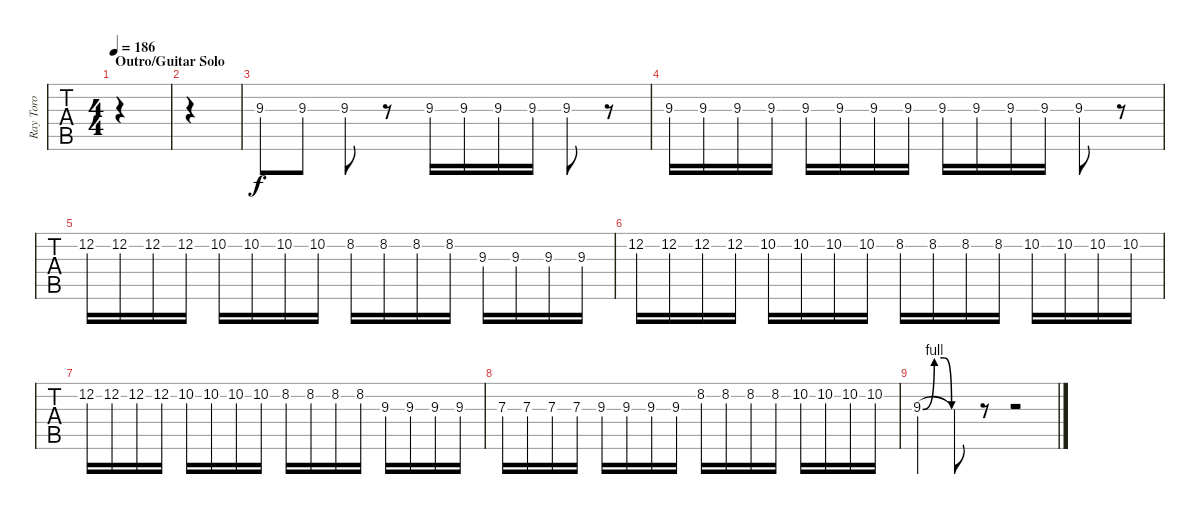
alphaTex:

\track ("Ray Toro" "Ray Toro") {instrument distortionguitar}
\staff {tabs}
\tuning (E4 B3 G3 D3 A2 E2) {hide}
\ts (4 4)
\section ("" "Outro/Guitar Solo")
\tempo 186
\clef g2
\ks c
|
|
9.3.8 9.3.8 9.3.8 r.8 9.3.16 9.3.16 9.3.16 9.3.16 9.3.8 r.8 |
9.3.16 9.3.16 9.3.16 9.3.16 9.3.16 9.3.16 9.3.16 9.3.16 9.3.16 9.3.16 9.3.16 9.3.16 9.3.8 r.8 |
12.2.16 12.2.16 12.2.16 12.2.16 10.2.16 10.2.16 10.2.16 10.2.16 8.2.16 8.2.16 8.2.16 8.2.16 9.3.16 9.3.16 9.3.16 9.3.16 |
12.2.16 12.2.16 12.2.16 12.2.16 10.2.16 10.2.16 10.2.16 10.2.16 8.2.16 8.2.16 8.2.16 8.2.16 10.2.16 10.2.16 10.2.16 10.2.16 |
12.2.16 12.2.16 12.2.16 12.2.16 10.2.16 10.2.16 10.2.16 10.2.16 8.2.16 8.2.16 8.2.16 8.2.16 9.3.16 9.3.16 9.3.16 9.3.16 |
7.3.16 7.3.16 7.3.16 7.3.16 9.3.16 9.3.16 9.3.16 9.3.16 8.2.16 8.2.16 8.2.16 8.2.16 10.2.16 10.2.16 10.2.16 10.2.16 |
9.3{be (custom 0 0 12 4 22 4 30 0 45 0 60 0)}.4 9.3{t}.8 r.8 r.2
